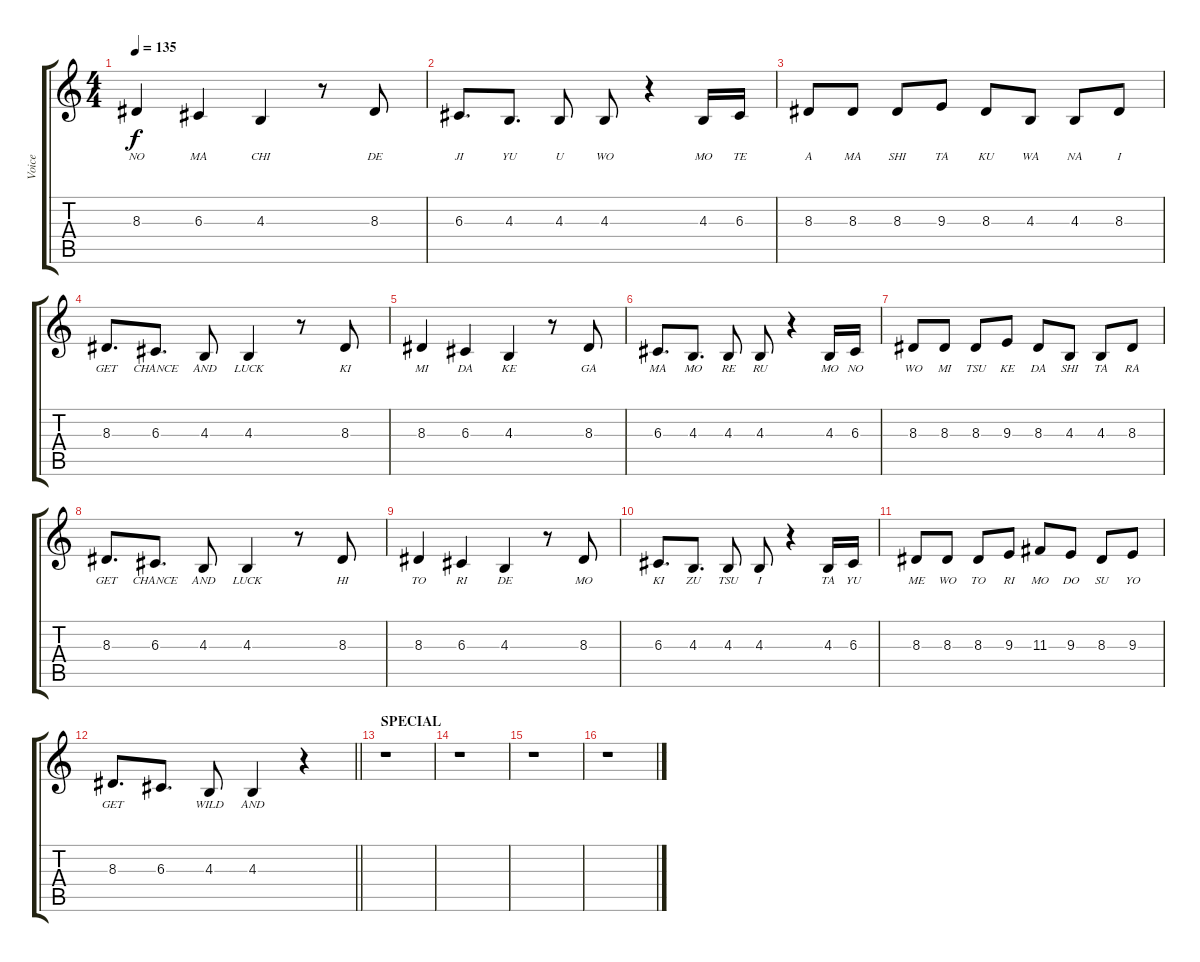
\track ("Voice" "Voice") {mute instrument lead1square}
\staff {score tabs}
\tuning (E4 B3 G3 D3 A2 E2) {hide}
\ts (4 4)
\tempo 135
\clef g2
\ks c
8.3.4{lyrics (0 "NO") lyrics (1 "") lyrics (2 "") lyrics (3 "") lyrics (4 "") dy f} 6.3.4{lyrics (0 "MA") lyrics (1 "") lyrics (2 "") lyrics (3 "") lyrics (4 "")} 4.3.4{lyrics (0 "CHI") lyrics (1 "") lyrics (2 "") lyrics (3 "") lyrics (4 "")} r.8 8.3.8{lyrics (0 "DE") lyrics (1 "") lyrics (2 "") lyrics (3 "") lyrics (4 "")} |
6.3.8{d lyrics (0 "JI") lyrics (1 "") lyrics (2 "") lyrics (3 "") lyrics (4 "")} 4.3.8{d lyrics (0 "YU") lyrics (1 "") lyrics (2 "") lyrics (3 "") lyrics (4 "")} 4.3.8{lyrics (0 "U") lyrics (1 "") lyrics (2 "") lyrics (3 "") lyrics (4 "")} 4.3.8{lyrics (0 "WO") lyrics (1 "") lyrics (2 "") lyrics (3 "") lyrics (4 "")} r.4 4.3.16{lyrics (0 "MO") lyrics (1 "") lyrics (2 "") lyrics (3 "") lyrics (4 "")} 6.3.16{lyrics (0 "TE") lyrics (1 "") lyrics (2 "") lyrics (3 "") lyrics (4 "")} |
8.3.8{lyrics (0 "A") lyrics (1 "") lyrics (2 "") lyrics (3 "") lyrics (4 "")} 8.3.8{lyrics (0 "MA") lyrics (1 "") lyrics (2 "") lyrics (3 "") lyrics (4 "")} 8.3.8{lyrics (0 "SHI") lyrics (1 "") lyrics (2 "") lyrics (3 "") lyrics (4 "")} 9.3.8{lyrics (0 "TA") lyrics (1 "") lyrics (2 "") lyrics (3 "") lyrics (4 "")} 8.3.8{lyrics (0 "KU") lyrics (1 "") lyrics (2 "") lyrics (3 "") lyrics (4 "")} 4.3.8{lyrics (0 "WA") lyrics (1 "") lyrics (2 "") lyrics (3 "") lyrics (4 "")} 4.3.8{lyrics (0 "NA") lyrics (1 "") lyrics (2 "") lyrics (3 "") lyrics (4 "")} 8.3.8{lyrics (0 "I") lyrics (1 "") lyrics (2 "") lyrics (3 "") lyrics (4 "")} |
8.3.8{d lyrics (0 "GET") lyrics (1 "") lyrics (2 "") lyrics (3 "") lyrics (4 "")} 6.3.8{d lyrics (0 "CHANCE") lyrics (1 "") lyrics (2 "") lyrics (3 "") lyrics (4 "")} 4.3.8{lyrics (0 "AND") lyrics (1 "") lyrics (2 "") lyrics (3 "") lyrics (4 "")} 4.3.4{lyrics (0 "LUCK") lyrics (1 "") lyrics (2 "") lyrics (3 "") lyrics (4 "")} r.8 8.3.8{lyrics (0 "KI") lyrics (1 "") lyrics (2 "") lyrics (3 "") lyrics (4 "")} |
8.3.4{lyrics (0 "MI") lyrics (1 "") lyrics (2 "") lyrics (3 "") lyrics (4 "")} 6.3.4{lyrics (0 "DA") lyrics (1 "") lyrics (2 "") lyrics (3 "") lyrics (4 "")} 4.3.4{lyrics (0 "KE") lyrics (1 "") lyrics (2 "") lyrics (3 "") lyrics (4 "")} r.8 8.3.8{lyrics (0 "GA") lyrics (1 "") lyrics (2 "") lyrics (3 "") lyrics (4 "")} |
6.3.8{d lyrics (0 "MA") lyrics (1 "") lyrics (2 "") lyrics (3 "") lyrics (4 "")} 4.3.8{d lyrics (0 "MO") lyrics (1 "") lyrics (2 "") lyrics (3 "") lyrics (4 "")} 4.3.8{lyrics (0 "RE") lyrics (1 "") lyrics (2 "") lyrics (3 "") lyrics (4 "")} 4.3.8{lyrics (0 "RU") lyrics (1 "") lyrics (2 "") lyrics (3 "") lyrics (4 "")} r.4 4.3.16{lyrics (0 "MO") lyrics (1 "") lyrics (2 "") lyrics (3 "") lyrics (4 "")} 6.3.16{lyrics (0 "NO") lyrics (1 "") lyrics (2 "") lyrics (3 "") lyrics (4 "")} |
8.3.8{lyrics (0 "WO") lyrics (1 "") lyrics (2 "") lyrics (3 "") lyrics (4 "")} 8.3.8{lyrics (0 "MI") lyrics (1 "") lyrics (2 "") lyrics (3 "") lyrics (4 "")} 8.3.8{lyrics (0 "TSU") lyrics (1 "") lyrics (2 "") lyrics (3 "") lyrics (4 "")} 9.3.8{lyrics (0 "KE") lyrics (1 "") lyrics (2 "") lyrics (3 "") lyrics (4 "")} 8.3.8{lyrics (0 "DA") lyrics (1 "") lyrics (2 "") lyrics (3 "") lyrics (4 "")} 4.3.8{lyrics (0 "SHI") lyrics (1 "") lyrics (2 "") lyrics (3 "") lyrics (4 "")} 4.3.8{lyrics (0 "TA") lyrics (1 "") lyrics (2 "") lyrics (3 "") lyrics (4 "")} 8.3.8{lyrics (0 "RA") lyrics (1 "") lyrics (2 "") lyrics (3 "") lyrics (4 "")} |
8.3.8{d lyrics (0 "GET") lyrics (1 "") lyrics (2 "") lyrics (3 "") lyrics (4 "")} 6.3.8{d lyrics (0 "CHANCE") lyrics (1 "") lyrics (2 "") lyrics (3 "") lyrics (4 "")} 4.3.8{lyrics (0 "AND") lyrics (1 "") lyrics (2 "") lyrics (3 "") lyrics (4 "")} 4.3.4{lyrics (0 "LUCK") lyrics (1 "") lyrics (2 "") lyrics (3 "") lyrics (4 "")} r.8 8.3.8{lyrics (0 "HI") lyrics (1 "") lyrics (2 "") lyrics (3 "") lyrics (4 "")} |
8.3.4{lyrics (0 "TO") lyrics (1 "") lyrics (2 "") lyrics (3 "") lyrics (4 "")} 6.3.4{lyrics (0 "RI") lyrics (1 "") lyrics (2 "") lyrics (3 "") lyrics (4 "")} 4.3.4{lyrics (0 "DE") lyrics (1 "") lyrics (2 "") lyrics (3 "") lyrics (4 "")} r.8 8.3.8{lyrics (0 "MO") lyrics (1 "") lyrics (2 "") lyrics (3 "") lyrics (4 "")} |
6.3.8{d lyrics (0 "KI") lyrics (1 "") lyrics (2 "") lyrics (3 "") lyrics (4 "")} 4.3.8{d lyrics (0 "ZU") lyrics (1 "") lyrics (2 "") lyrics (3 "") lyrics (4 "")} 4.3.8{lyrics (0 "TSU") lyrics (1 "") lyrics (2 "") lyrics (3 "") lyrics (4 "")} 4.3.8{lyrics (0 "I") lyrics (1 "") lyrics (2 "") lyrics (3 "") lyrics (4 "")} r.4 4.3.16{lyrics (0 "TA") lyrics (1 "") lyrics (2 "") lyrics (3 "") lyrics (4 "")} 6.3.16{lyrics (0 "YU") lyrics (1 "") lyrics (2 "") lyrics (3 "") lyrics (4 "")} |
8.3.8{lyrics (0 "ME") lyrics (1 "") lyrics (2 "") lyrics (3 "") lyrics (4 "")} 8.3.8{lyrics (0 "WO") lyrics (1 "") lyrics (2 "") lyrics (3 "") lyrics (4 "")} 8.3.8{lyrics (0 "TO") lyrics (1 "") lyrics (2 "") lyrics (3 "") lyrics (4 "")} 9.3.8{lyrics (0 "RI") lyrics (1 "") lyrics (2 "") lyrics (3 "") lyrics (4 "")} 11.3.8{lyrics (0 "MO") lyrics (1 "") lyrics (2 "") lyrics (3 "") lyrics (4 "")} 9.3.8{lyrics (0 "DO") lyrics (1 "") lyrics (2 "") lyrics (3 "") lyrics (4 "")} 8.3.8{lyrics (0 "SU") lyrics (1 "") lyrics (2 "") lyrics (3 "") lyrics (4 "")} 9.3.8{lyrics (0 "YO") lyrics (1 "") lyrics (2 "") lyrics (3 "") lyrics (4 "")} |
\barLineRight lightlight
8.3.8{d lyrics (0 "GET") lyrics (1 "") lyrics (2 "") lyrics (3 "") lyrics (4 "")} 6.3.8{d lyrics (0 "") lyrics (1 "") lyrics (2 "") lyrics (3 "") lyrics (4 "")} 4.3.8{lyrics (0 "WILD") lyrics (1 "") lyrics (2 "") lyrics (3 "") lyrics (4 "")} 4.3.4{lyrics (0 "AND") lyrics (1 "") lyrics (2 "") lyrics (3 "") lyrics (4 "")} r.4 |
\section ("" "SPECIAL")
r.1 |
r.1 |
r.1 |
r.1
